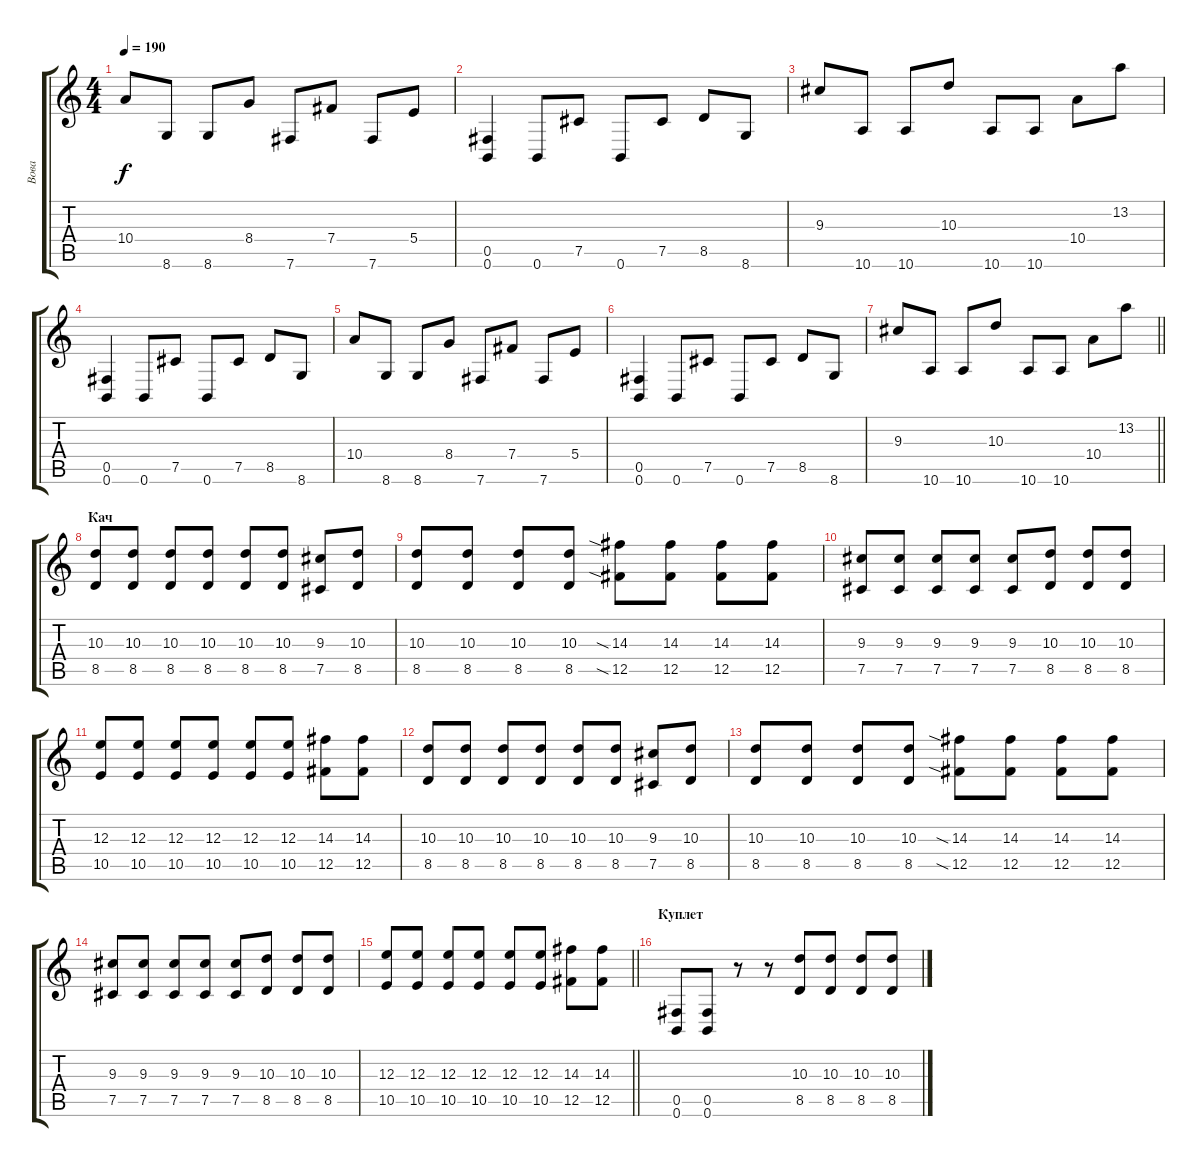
\track ("Вова" "Вова") {instrument distortionguitar}
\staff {score tabs}
\tuning (Db4 Ab3 E3 B2 Gb2 B1) {hide}
\ts (4 4)
\tempo 190
\clef g2
\ks c
10.4.8{dy f} 8.6.8 8.6.8 8.4.8 7.6.8 7.4.8 7.6.8 5.4.8 |
(0.5 0.6).4 0.6.8 7.5.8 0.6.8 7.5.8 8.5.8 8.6.8 |
9.3.8 10.6.8 10.6.8 10.3.8 10.6.8 10.6.8 10.4.8 13.2.8 |
(0.5 0.6).4 0.6.8 7.5.8 0.6.8 7.5.8 8.5.8 8.6.8 |
10.4.8 8.6.8 8.6.8 8.4.8 7.6.8 7.4.8 7.6.8 5.4.8 |
(0.5 0.6).4 0.6.8 7.5.8 0.6.8 7.5.8 8.5.8 8.6.8 |
\barLineRight lightlight
9.3.8 10.6.8 10.6.8 10.3.8 10.6.8 10.6.8 10.4.8 13.2.8 |
\section ("" "Кач")
(10.3 8.5).8 (10.3 8.5).8 (10.3 8.5).8 (10.3 8.5).8 (10.3 8.5).8 (10.3 8.5).8 (9.3 7.5).8 (10.3 8.5).8 |
(10.3 8.5).8 (10.3 8.5).8 (10.3 8.5).8 (10.3 8.5).8 (14.3{sia} 12.5{sia}).8 (14.3 12.5).8 (14.3 12.5).8 (14.3 12.5).8 |
(9.3 7.5).8 (9.3 7.5).8 (9.3 7.5).8 (9.3 7.5).8 (9.3 7.5).8 (10.3 8.5).8 (10.3 8.5).8 (10.3 8.5).8 |
(12.3 10.5).8 (12.3 10.5).8 (12.3 10.5).8 (12.3 10.5).8 (12.3 10.5).8 (12.3 10.5).8 (14.3 12.5).8 (14.3 12.5).8 |
(10.3 8.5).8 (10.3 8.5).8 (10.3 8.5).8 (10.3 8.5).8 (10.3 8.5).8 (10.3 8.5).8 (9.3 7.5).8 (10.3 8.5).8 |
(10.3 8.5).8 (10.3 8.5).8 (10.3 8.5).8 (10.3 8.5).8 (14.3{sia} 12.5{sia}).8 (14.3 12.5).8 (14.3 12.5).8 (14.3 12.5).8 |
(9.3 7.5).8 (9.3 7.5).8 (9.3 7.5).8 (9.3 7.5).8 (9.3 7.5).8 (10.3 8.5).8 (10.3 8.5).8 (10.3 8.5).8 |
\barLineRight lightlight
(12.3 10.5).8 (12.3 10.5).8 (12.3 10.5).8 (12.3 10.5).8 (12.3 10.5).8 (12.3 10.5).8 (14.3 12.5).8 (14.3 12.5).8 |
\section ("" "Куплет")
(0.5 0.6).8 (0.5 0.6).8 r.8 r.8 (10.3 8.5).8 (10.3 8.5).8 (10.3 8.5).8 (10.3 8.5).8
